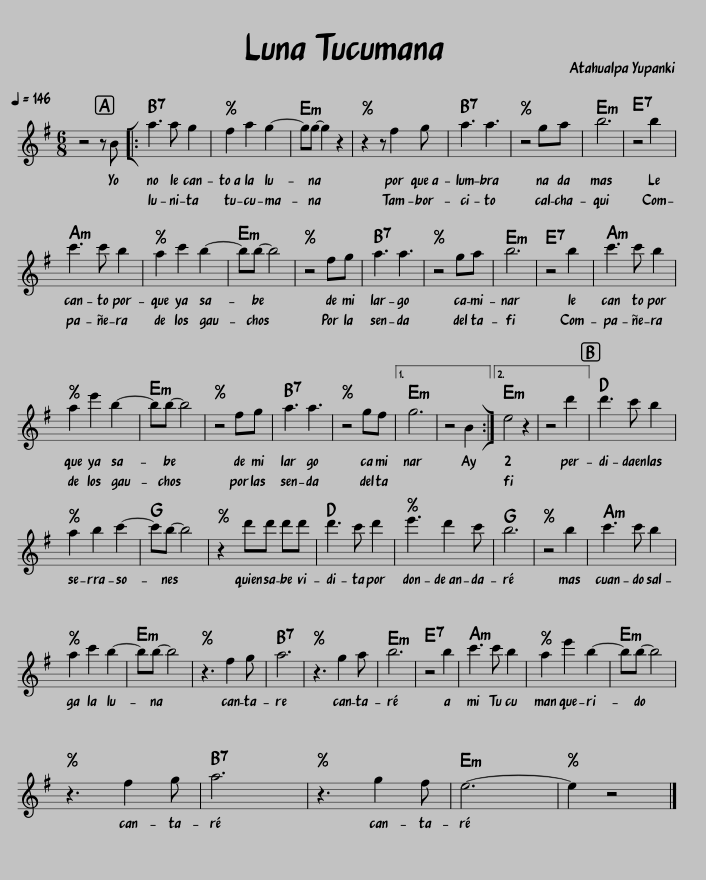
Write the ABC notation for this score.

X:1
L:1/8
Q:1/4=146
M:6/8
I:linebreak $
K:G
V:1 treble
V:1
 z4 z B |: a3 a g2 | f2 a2 g2- | gg- g2 z2 | z2 z f2 g | %5
 a3 a3 | z4 ga | b6 | z4 b2 |$ c'3 c' b2 | %10
 a2 c'2 b2- | bb- b4 | z4 fg | a3 a3 | z4 ga | %15
 b6 | z4 b2 | c'3 c' b2 |$ a2 e'2 b2- | bb- b4 | %20
 z4 fg | a3 a3 | z4 gf |1 g6 | z4 B2 :|2 %25
 e4 z2 | z4 d'2 || d'3 c' b2 |$ a2 b2 c'2- | c'b- b4 | %30
 z2 d'd' d'd' | d'3 c' d'2 | e'3 d'2 c' | b6 | z4 b2 | %35
 c'3 c' b2 |$ a2 c'2 b2- | bb- b4 | z3 f2 g | a6 | %40
 z3 g2 a | b6 | z4 b2 | c'3 c' b2 | a2 e'2 b2- | %45
 bb- b4 |$ z3 f2 g | a6 | z3 g2 f | e6- | %50
 e2 z4 |] %51
